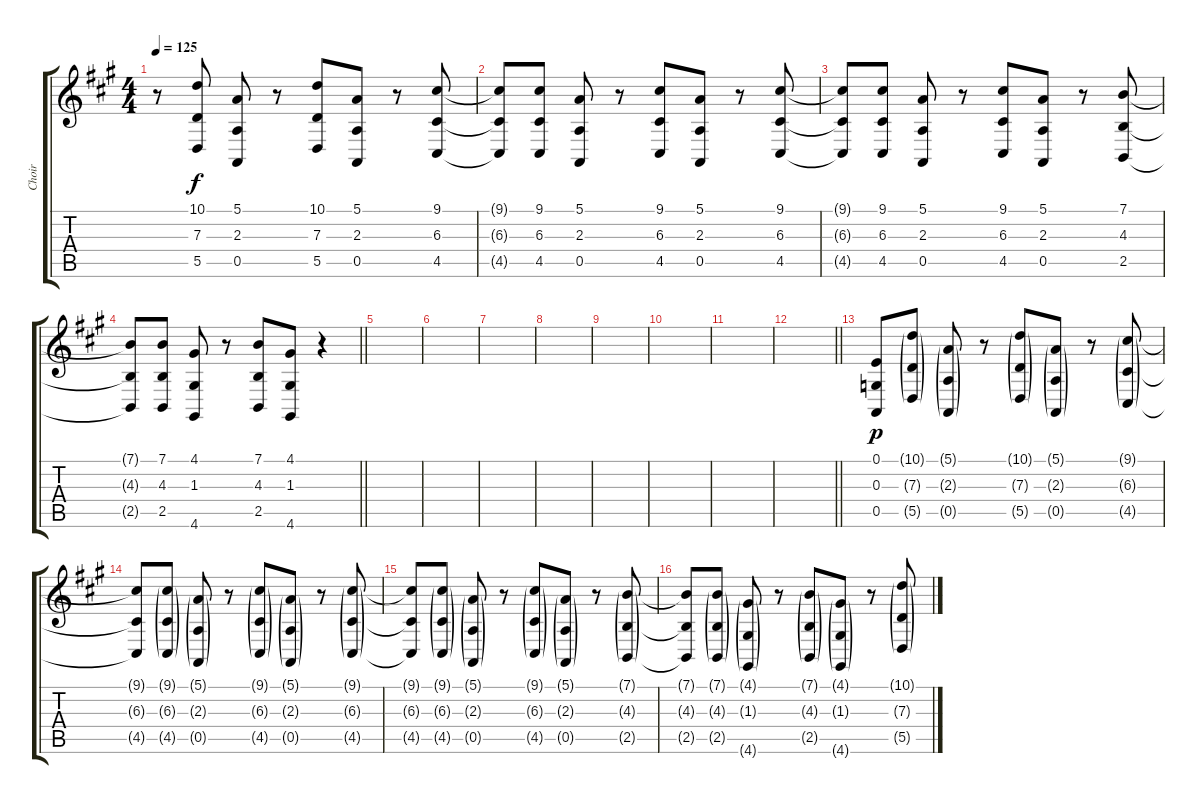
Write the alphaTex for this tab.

\track ("Choir" "Choir") {instrument choiraahs}
\staff {score tabs}
\tuning (E4 B3 G3 D3 A2 E2) {hide}
\ts (4 4)
\tempo 125
\clef g2
\ks a
r.8{dy mp} (10.1 7.3 5.5).8{dy f} (5.1 2.3 0.5).8 r.8 (10.1 7.3 5.5).8 (5.1 2.3 0.5).8 r.8 (9.1 6.3 4.5).8 |
(9.1{t} 6.3{t} 4.5{t}).8 (9.1 6.3 4.5).8 (5.1 2.3 0.5).8 r.8 (9.1 6.3 4.5).8 (5.1 2.3 0.5).8 r.8 (9.1 6.3 4.5).8 |
(9.1{t} 6.3{t} 4.5{t}).8 (9.1 6.3 4.5).8 (5.1 2.3 0.5).8 r.8 (9.1 6.3 4.5).8 (5.1 2.3 0.5).8 r.8 (7.1 4.3 2.5).8 |
\barLineRight lightlight
(7.1{t} 4.3{t} 2.5{t}).8 (7.1 4.3 2.5).8 (4.1 1.3 4.6).8 r.8 (7.1 4.3 2.5).8 (4.1 1.3 4.6).8 r.4 |
|
|
|
|
|
|
|
\barLineRight lightlight
|
(0.1 0.3 0.5).8{dy p} (10.1{g} 7.3{g} 5.5{g}).8 (5.1{g} 2.3{g} 0.5{g}).8 r.8 (10.1{g} 7.3{g} 5.5{g}).8 (5.1{g} 2.3{g} 0.5{g}).8 r.8 (9.1{g} 6.3{g} 4.5{g}).8 |
(9.1{t} 6.3{t} 4.5{t}).8 (9.1{g} 6.3{g} 4.5{g}).8 (5.1{g} 2.3{g} 0.5{g}).8 r.8 (9.1{g} 6.3{g} 4.5{g}).8 (5.1{g} 2.3{g} 0.5{g}).8 r.8 (9.1{g} 6.3{g} 4.5{g}).8 |
(9.1{t} 6.3{t} 4.5{t}).8 (9.1{g} 6.3{g} 4.5{g}).8 (5.1{g} 2.3{g} 0.5{g}).8 r.8 (9.1{g} 6.3{g} 4.5{g}).8 (5.1{g} 2.3{g} 0.5{g}).8 r.8 (7.1{g} 4.3{g} 2.5{g}).8 |
(7.1{t} 4.3{t} 2.5{t}).8 (7.1{g} 4.3{g} 2.5{g}).8 (4.1{g} 1.3{g} 4.6{g}).8 r.8 (7.1{g} 4.3{g} 2.5{g}).8 (4.1{g} 1.3{g} 4.6{g}).8 r.8 (10.1{g} 7.3{g} 5.5{g}).8
